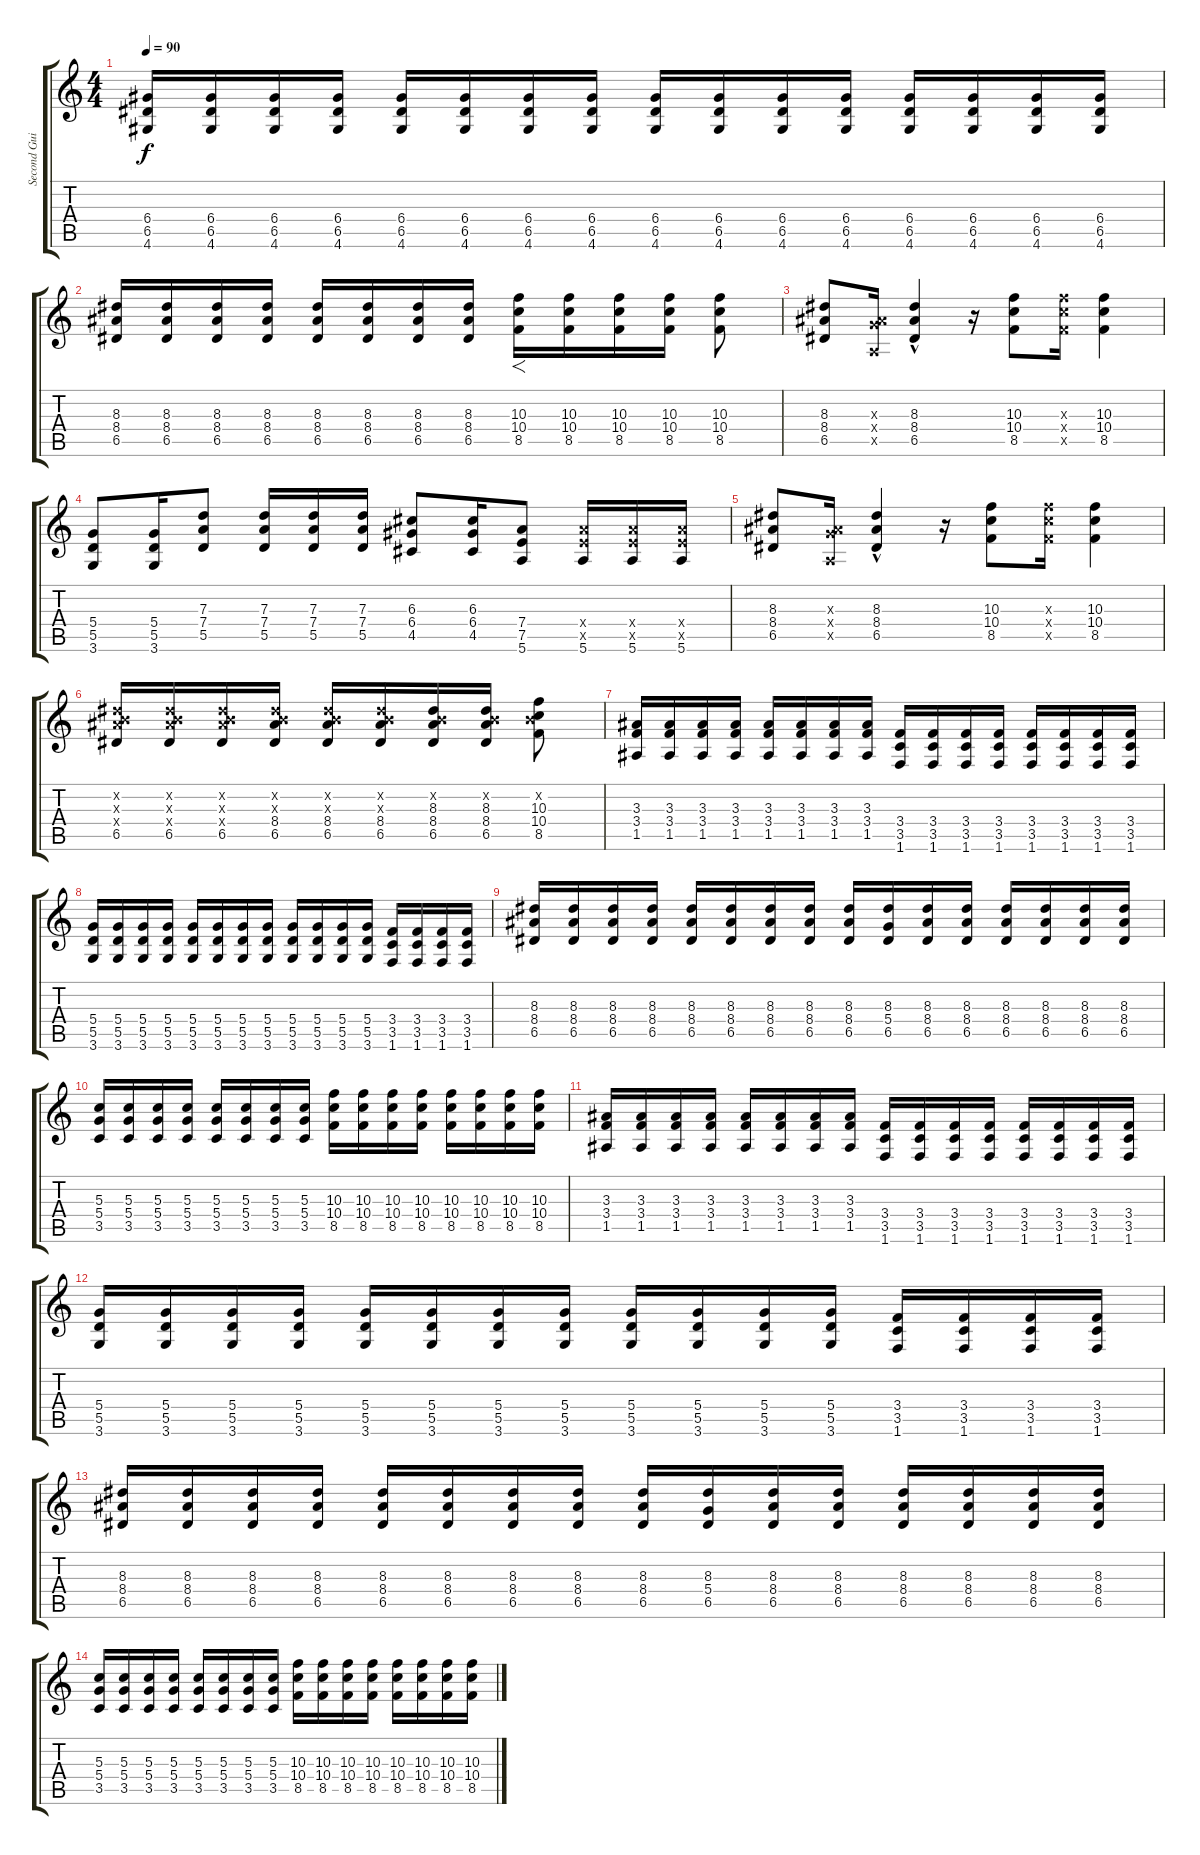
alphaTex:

\track ("Second Guitar" "Second Gui") {instrument overdrivenguitar}
\staff {score tabs}
\tuning (E4 B3 G3 D3 A2 E2) {hide}
\ts (4 4)
\tempo 90
\clef g2
\ks c
(6.4 6.5 4.6).16{dy f} (6.4 6.5 4.6).16 (6.4 6.5 4.6).16 (6.4 6.5 4.6).16 (6.4 6.5 4.6).16 (6.4 6.5 4.6).16 (6.4 6.5 4.6).16 (6.4 6.5 4.6).16 (6.4 6.5 4.6).16 (6.4 6.5 4.6).16 (6.4 6.5 4.6).16 (6.4 6.5 4.6).16 (6.4 6.5 4.6).16 (6.4 6.5 4.6).16 (6.4 6.5 4.6).16 (6.4 6.5 4.6).16 |
(8.3 8.4 6.5).16 (8.3 8.4 6.5).16 (8.3 8.4 6.5).16 (8.3 8.4 6.5).16 (8.3 8.4 6.5).16 (8.3 8.4 6.5).16 (8.3 8.4 6.5).16 (8.3 8.4 6.5).16 (10.3 10.4 8.5).16{f} (10.3 10.4 8.5).16 (10.3 10.4 8.5).16 (10.3 10.4 8.5).16 (10.3 10.4 8.5).8 |
(8.3 8.4 6.5).8 (0.3{x} 8.4{x} 0.5{x}).16 (8.3 8.4{hac} 6.5).4 r.16 (10.3 10.4 8.5).8 (10.3{x} 10.4{x} 8.5{x}).16 (10.3 10.4 8.5).4 |
(5.4 5.5 3.6).8 (5.4 5.5 3.6).16 (7.3 7.4 5.5).8 (7.3 7.4 5.5).16 (7.3 7.4 5.5).16 (7.3 7.4 5.5).16 (6.3 6.4 4.5).8 (6.3 6.4 4.5).16 (7.4 7.5 5.6).8 (7.4{x} 7.5{x} 5.6).16 (7.4{x} 7.5{x} 5.6).16 (7.4{x} 7.5{x} 5.6).16 |
(8.3 8.4 6.5).8 (0.3{x} 8.4{x} 0.5{x}).16 (8.3 8.4{hac} 6.5).4 r.16 (10.3 10.4 8.5).8 (10.3{x} 10.4{x} 8.5{x}).16 (10.3 10.4 8.5).4 |
(0.2{x} 8.3{x} 8.4{x} 6.5).16 (0.2{x} 8.3{x} 8.4{x} 6.5).16 (0.2{x} 8.3{x} 8.4{x} 6.5).16 (0.2{x} 8.3{x} 8.4 6.5).16 (0.2{x} 8.3{x} 8.4 6.5).16 (0.2{x} 8.3{x} 8.4 6.5).16 (0.2{x} 8.3 8.4 6.5).16 (0.2{x} 8.3 8.4 6.5).16 (0.2{x} 10.3 10.4 8.5).8 |
(3.3 3.4 1.5).16 (3.3 3.4 1.5).16 (3.3 3.4 1.5).16 (3.3 3.4 1.5).16 (3.3 3.4 1.5).16 (3.3 3.4 1.5).16 (3.3 3.4 1.5).16 (3.3 3.4 1.5).16 (3.4 3.5 1.6).16 (3.4 3.5 1.6).16 (3.4 3.5 1.6).16 (3.4 3.5 1.6).16 (3.4 3.5 1.6).16 (3.4 3.5 1.6).16 (3.4 3.5 1.6).16 (3.4 3.5 1.6).16 |
(5.4 5.5 3.6).16 (5.4 5.5 3.6).16 (5.4 5.5 3.6).16 (5.4 5.5 3.6).16 (5.4 5.5 3.6).16 (5.4 5.5 3.6).16 (5.4 5.5 3.6).16 (5.4 5.5 3.6).16 (5.4 5.5 3.6).16 (5.4 5.5 3.6).16 (5.4 5.5 3.6).16 (5.4 5.5 3.6).16 (3.4 3.5 1.6).16 (3.4 3.5 1.6).16 (3.4 3.5 1.6).16 (3.4 3.5 1.6).16 |
(8.3 8.4 6.5).16 (8.3 8.4 6.5).16 (8.3 8.4 6.5).16 (8.3 8.4 6.5).16 (8.3 8.4 6.5).16 (8.3 8.4 6.5).16 (8.3 8.4 6.5).16 (8.3 8.4 6.5).16 (8.3 8.4 6.5).16 (8.3 5.4 6.5).16 (8.3 8.4 6.5).16 (8.3 8.4 6.5).16 (8.3 8.4 6.5).16 (8.3 8.4 6.5).16 (8.3 8.4 6.5).16 (8.3 8.4 6.5).16 |
(5.3 5.4 3.5).16 (5.3 5.4 3.5).16 (5.3 5.4 3.5).16 (5.3 5.4 3.5).16 (5.3 5.4 3.5).16 (5.3 5.4 3.5).16 (5.3 5.4 3.5).16 (5.3 5.4 3.5).16 (10.3 10.4 8.5).16 (10.3 10.4 8.5).16 (10.3 10.4 8.5).16 (10.3 10.4 8.5).16 (10.3 10.4 8.5).16 (10.3 10.4 8.5).16 (10.3 10.4 8.5).16 (10.3 10.4 8.5).16 |
(3.3 3.4 1.5).16 (3.3 3.4 1.5).16 (3.3 3.4 1.5).16 (3.3 3.4 1.5).16 (3.3 3.4 1.5).16 (3.3 3.4 1.5).16 (3.3 3.4 1.5).16 (3.3 3.4 1.5).16 (3.4 3.5 1.6).16 (3.4 3.5 1.6).16 (3.4 3.5 1.6).16 (3.4 3.5 1.6).16 (3.4 3.5 1.6).16 (3.4 3.5 1.6).16 (3.4 3.5 1.6).16 (3.4 3.5 1.6).16 |
(5.4 5.5 3.6).16 (5.4 5.5 3.6).16 (5.4 5.5 3.6).16 (5.4 5.5 3.6).16 (5.4 5.5 3.6).16 (5.4 5.5 3.6).16 (5.4 5.5 3.6).16 (5.4 5.5 3.6).16 (5.4 5.5 3.6).16 (5.4 5.5 3.6).16 (5.4 5.5 3.6).16 (5.4 5.5 3.6).16 (3.4 3.5 1.6).16 (3.4 3.5 1.6).16 (3.4 3.5 1.6).16 (3.4 3.5 1.6).16 |
(8.3 8.4 6.5).16 (8.3 8.4 6.5).16 (8.3 8.4 6.5).16 (8.3 8.4 6.5).16 (8.3 8.4 6.5).16 (8.3 8.4 6.5).16 (8.3 8.4 6.5).16 (8.3 8.4 6.5).16 (8.3 8.4 6.5).16 (8.3 5.4 6.5).16 (8.3 8.4 6.5).16 (8.3 8.4 6.5).16 (8.3 8.4 6.5).16 (8.3 8.4 6.5).16 (8.3 8.4 6.5).16 (8.3 8.4 6.5).16 |
(5.3 5.4 3.5).16 (5.3 5.4 3.5).16 (5.3 5.4 3.5).16 (5.3 5.4 3.5).16 (5.3 5.4 3.5).16 (5.3 5.4 3.5).16 (5.3 5.4 3.5).16 (5.3 5.4 3.5).16 (10.3 10.4 8.5).16 (10.3 10.4 8.5).16 (10.3 10.4 8.5).16 (10.3 10.4 8.5).16 (10.3 10.4 8.5).16 (10.3 10.4 8.5).16 (10.3 10.4 8.5).16 (10.3 10.4 8.5).16
